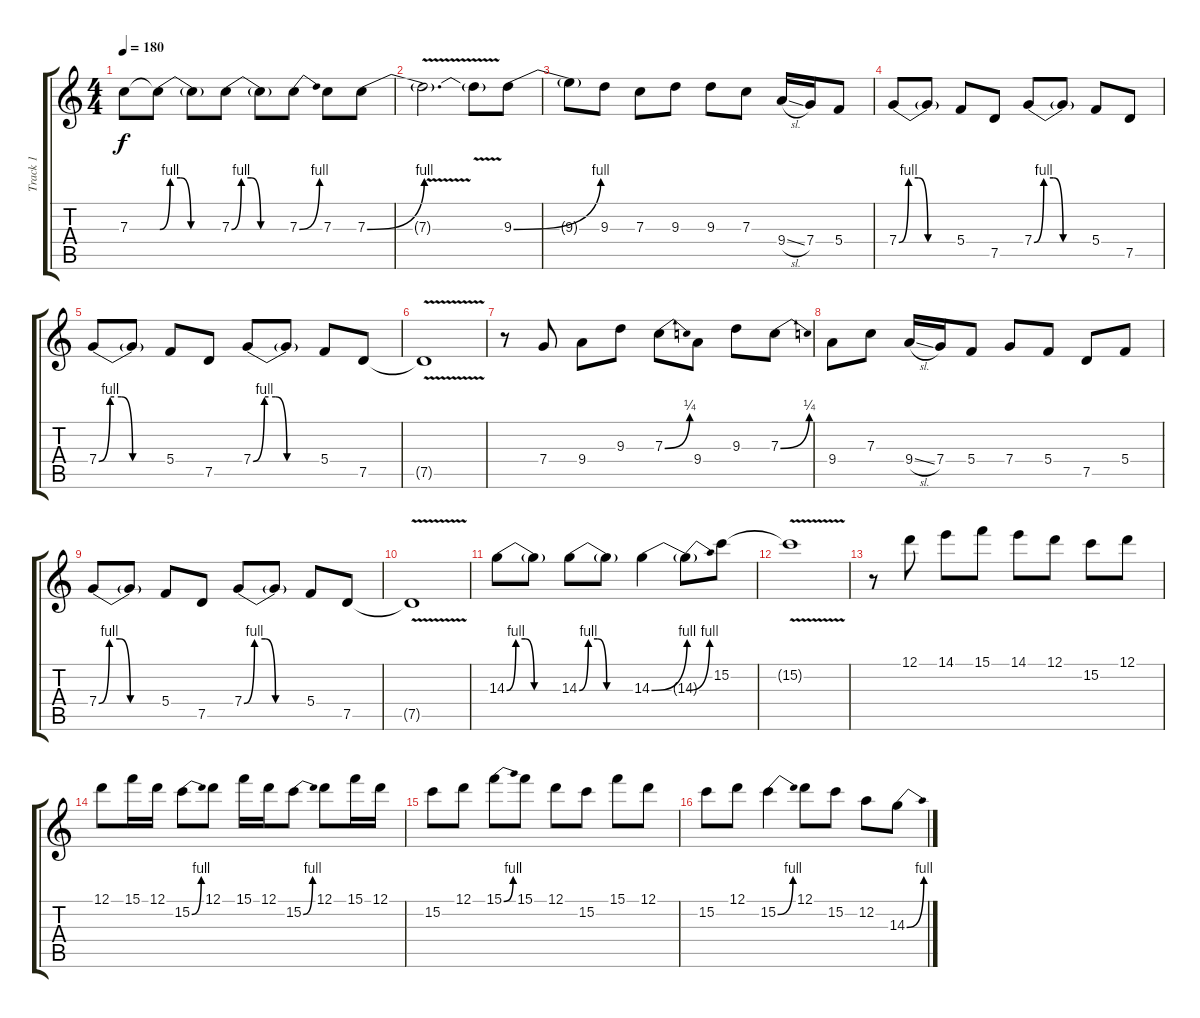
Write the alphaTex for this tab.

\track ("Track 1" "Track 1") {instrument overdrivenguitar}
\staff {score tabs}
\tuning (D4 A3 F3 C3 G2 D2) {hide}
\ts (4 4)
\tempo 180
\clef g2
\ks c
7.3.8{dy f} 7.3{be (custom 0 0 10 4 20 4 30 0 60 0) t}.8 7.3{t}.8 7.3{be (custom 0 0 10 4 20 4 30 0 60 0)}.8 7.3{t}.8 7.3{be (bend 0 0 60 4)}.8 7.3.8 7.3{be (bend 0 0 60 4)}.8 |
7.3{v t}.2{d} 7.3{t}.8 9.3{be (bend 0 0 60 4)}.8 |
9.3{t}.8 9.3.8 7.3.8 9.3.8 9.3.8 7.3.8 9.4{sl}.16 7.4.16 5.4.8 |
7.4{be (custom 0 0 10 4 20 4 30 0 60 0)}.8 7.4{t}.8 5.4.8 7.5.8 7.4{be (custom 0 0 10 4 20 4 30 0 60 0)}.8 7.4{t}.8 5.4.8 7.5.8 |
7.4{be (custom 0 0 10 4 20 4 30 0 60 0)}.8 7.4{t}.8 5.4.8 7.5.8 7.4{be (custom 0 0 10 4 20 4 30 0 60 0)}.8 7.4{t}.8 5.4.8 7.5.8 |
7.5{v t}.1 |
r.8 7.4.8 9.4.8 9.3.8 7.3{be (bend 0 0 60 1)}.8 9.4.8 9.3.8 7.3{be (bend 0 0 60 1)}.8 |
9.4.8 7.3.8 9.4{sl}.16 7.4.16 5.4.8 7.4.8 5.4.8 7.5.8 5.4.8 |
7.4{be (custom 0 0 10 4 20 4 30 0 60 0)}.8 7.4{t}.8 5.4.8 7.5.8 7.4{be (custom 0 0 10 4 20 4 30 0 60 0)}.8 7.4{t}.8 5.4.8 7.5.8 |
7.5{v t}.1 |
14.3{be (custom 0 0 10 4 20 4 30 0 60 0)}.8 14.3{t}.8 14.3{be (custom 0 0 10 4 20 4 30 0 60 0)}.8 14.3{t}.8 14.3{be (bend 0 0 60 4)}.4 14.3{be (bend 0 0 60 4) t}.8 15.2.8 |
15.2{v t}.1 |
r.8 12.1.8 14.1.8 15.1.8 14.1.8 12.1.8 15.2.8 12.1.8 |
12.1.8 15.1.16 12.1.16 15.2{be (bend 0 0 60 4)}.8 12.1.8 15.1.16 12.1.16 15.2{be (bend 0 0 60 4)}.8 12.1.8 15.1.16 12.1.16 |
15.2.8 12.1.8 15.1{be (bend 0 0 60 4)}.8 15.1.8 12.1.8 15.2.8 15.1.8 12.1.8 |
15.2.8 12.1.8 15.2{be (bend 0 0 60 4)}.4 12.1.8 15.2.8 12.2.8 14.3{be (bend 0 0 60 4)}.8
